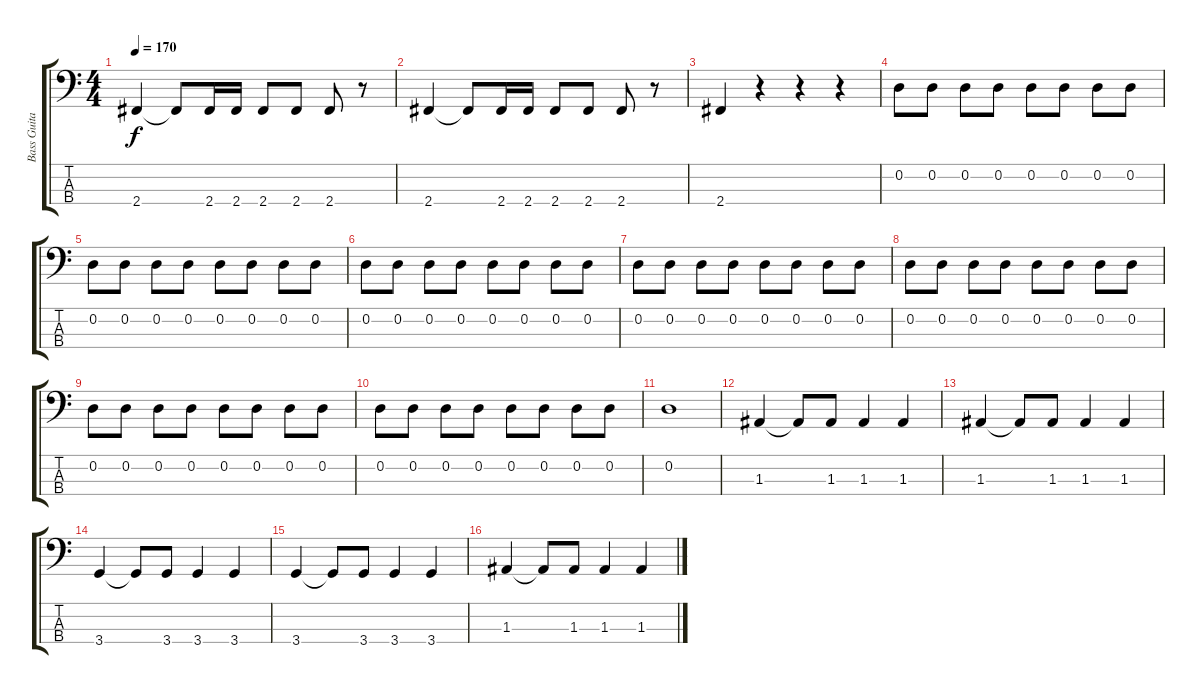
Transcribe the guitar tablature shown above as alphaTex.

\track ("Bass Guitar" "Bass Guita") {instrument electricbassfinger}
\staff {score tabs}
\tuning (G2 D2 A1 E1) {hide}
\ts (4 4)
\tempo 170
\clef f4
\ks c
2.4.4{dy f} 2.4{t}.8 2.4.16 2.4.16 2.4.8 2.4.8 2.4.8 r.8 |
2.4.4 2.4{t}.8 2.4.16 2.4.16 2.4.8 2.4.8 2.4.8 r.8 |
2.4.4 r.4 r.4 r.4 |
0.2.8 0.2.8 0.2.8 0.2.8 0.2.8 0.2.8 0.2.8 0.2.8 |
0.2.8 0.2.8 0.2.8 0.2.8 0.2.8 0.2.8 0.2.8 0.2.8 |
0.2.8 0.2.8 0.2.8 0.2.8 0.2.8 0.2.8 0.2.8 0.2.8 |
0.2.8 0.2.8 0.2.8 0.2.8 0.2.8 0.2.8 0.2.8 0.2.8 |
0.2.8 0.2.8 0.2.8 0.2.8 0.2.8 0.2.8 0.2.8 0.2.8 |
0.2.8 0.2.8 0.2.8 0.2.8 0.2.8 0.2.8 0.2.8 0.2.8 |
0.2.8 0.2.8 0.2.8 0.2.8 0.2.8 0.2.8 0.2.8 0.2.8 |
0.2.1 |
1.3.4 1.3{t}.8 1.3.8 1.3.4 1.3.4 |
1.3.4 1.3{t}.8 1.3.8 1.3.4 1.3.4 |
3.4.4 3.4{t}.8 3.4.8 3.4.4 3.4.4 |
3.4.4 3.4{t}.8 3.4.8 3.4.4 3.4.4 |
1.3.4 1.3{t}.8 1.3.8 1.3.4 1.3.4
